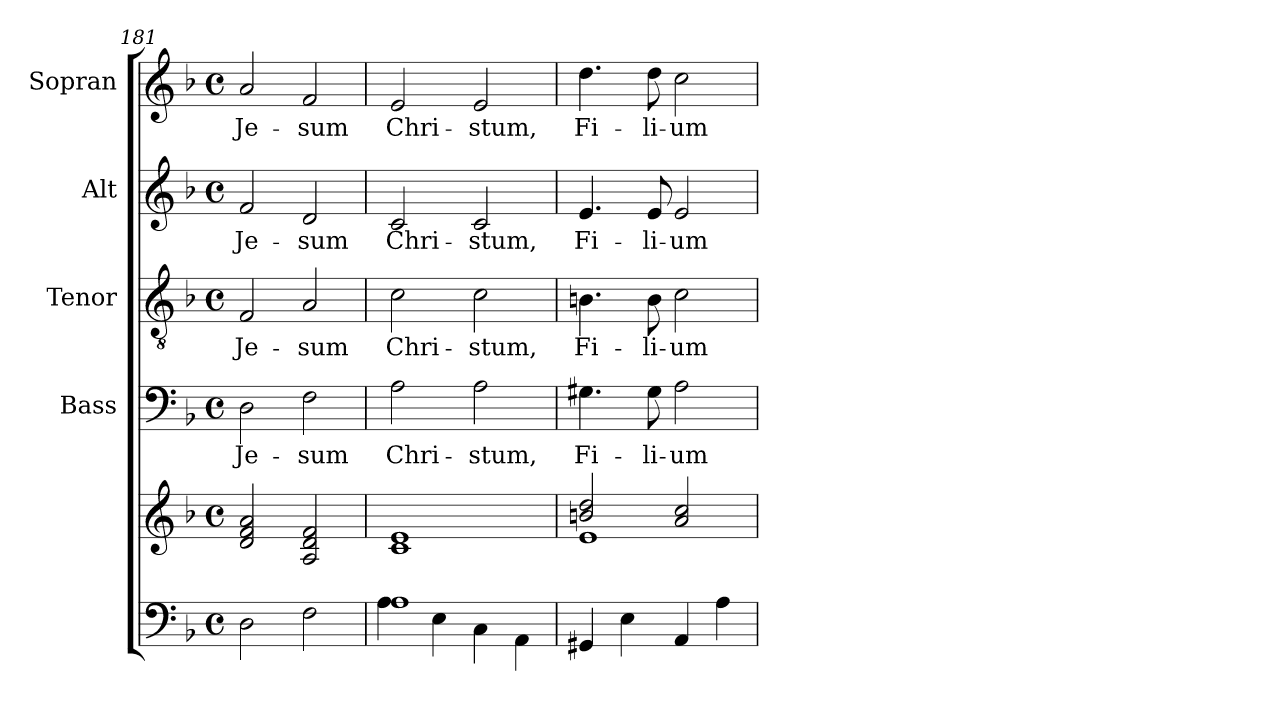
**kern	**kern	**kern	**text	**kern	**text	**kern	**text	**kern	**text
*part5	*part5	*part4	*part4	*part3	*part3	*part2	*part2	*part1	*part1
*staff6	*staff5	*staff4	*staff4	*staff3	*staff3	*staff2	*staff2	*staff1	*staff1
*	*	*I"Bass	*	*I"Tenor	*	*I"Alt	*	*I"Sopran	*
*	*	*I'B.	*	*I'T.	*	*I'A.	*	*I'S.	*
*clefF4	*clefG2	*clefF4	*	*clefGv2	*	*clefG2	*	*clefG2	*
*k[b-]	*k[b-]	*k[b-]	*	*k[b-]	*	*k[b-]	*	*k[b-]	*
*F:	*F:	*F:	*	*F:	*	*F:	*	*F:	*
*M4/4	*M4/4	*M4/4	*	*M4/4	*	*M4/4	*	*M4/4	*
*met(c)	*met(c)	*met(c)	*	*met(c)	*	*met(c)	*	*met(c)	*
=181	=181	=181	=181	=181	=181	=181	=181	=181	=181
!	!	!	!LO:LY:b	!	!LO:LY:b	!	!LO:LY:b	!	!LO:LY:b
2D\	2d/ 2f/ 2a/	2D\	Je-	2F/	Je-	2f/	Je-	2a/	Je-
!	!	!	!LO:LY:b	!	!LO:LY:b	!	!LO:LY:b	!	!LO:LY:b
2F\	2A/ 2d/ 2f/	2F\	-sum	2A/	-sum	2d/	-sum	2f/	-sum
=182	=182	=182	=182	=182	=182	=182	=182	=182	=182
*^	*	*	*	*	*	*	*	*	*
!	!	!	!	!LO:LY:b	!	!LO:LY:b	!	!LO:LY:b	!	!LO:LY:b
1A	4A\	1c 1e	2A\	Chri-	2c\	Chri-	2c/	Chri-	2e/	Chri-
.	4E\	.	.	.	.	.	.	.	.	.
!	!	!	!	!LO:LY:b	!	!LO:LY:b	!	!LO:LY:b	!	!LO:LY:b
.	4C\	.	2A\	-stum,	2c\	-stum,	2c/	-stum,	2e/	-stum,
.	4AA\	.	.	.	.	.	.	.	.	.
=183	=183	=183	=183	=183	=183	=183	=183	=183	=183	=183
*	*	*^	*	*	*	*	*	*	*	*
!	!	!	!	!	!LO:LY:b	!	!LO:LY:b	!	!LO:LY:b	!	!LO:LY:b
*v	*v	*	*	*	*	*	*	*	*	*	*
4GG#X/	2bn/ 2dd/	1e	4.G#X\	Fi-	4.Bn\	Fi-	4.e/	Fi-	4.dd\	Fi-
4E\	.	.	.	.	.	.	.	.	.	.
!	!	!	!	!LO:LY:b	!	!LO:LY:b	!	!LO:LY:b	!	!LO:LY:b
.	.	.	8G#\	-li-	8B\	-li-	8e/	-li-	8dd\	-li-
!	!	!	!	!LO:LY:b	!	!LO:LY:b	!	!LO:LY:b	!	!LO:LY:b
4AA/	2a/ 2cc/	.	2A\	-um	2c\	-um	2e/	-um	2cc\	-um
4A\	.	.	.	.	.	.	.	.	.	.
*	*v	*v	*	*	*	*	*	*	*	*
=	=	=	=	=	=	=	=	=	=
*-	*-	*-	*-	*-	*-	*-	*-	*-	*-
